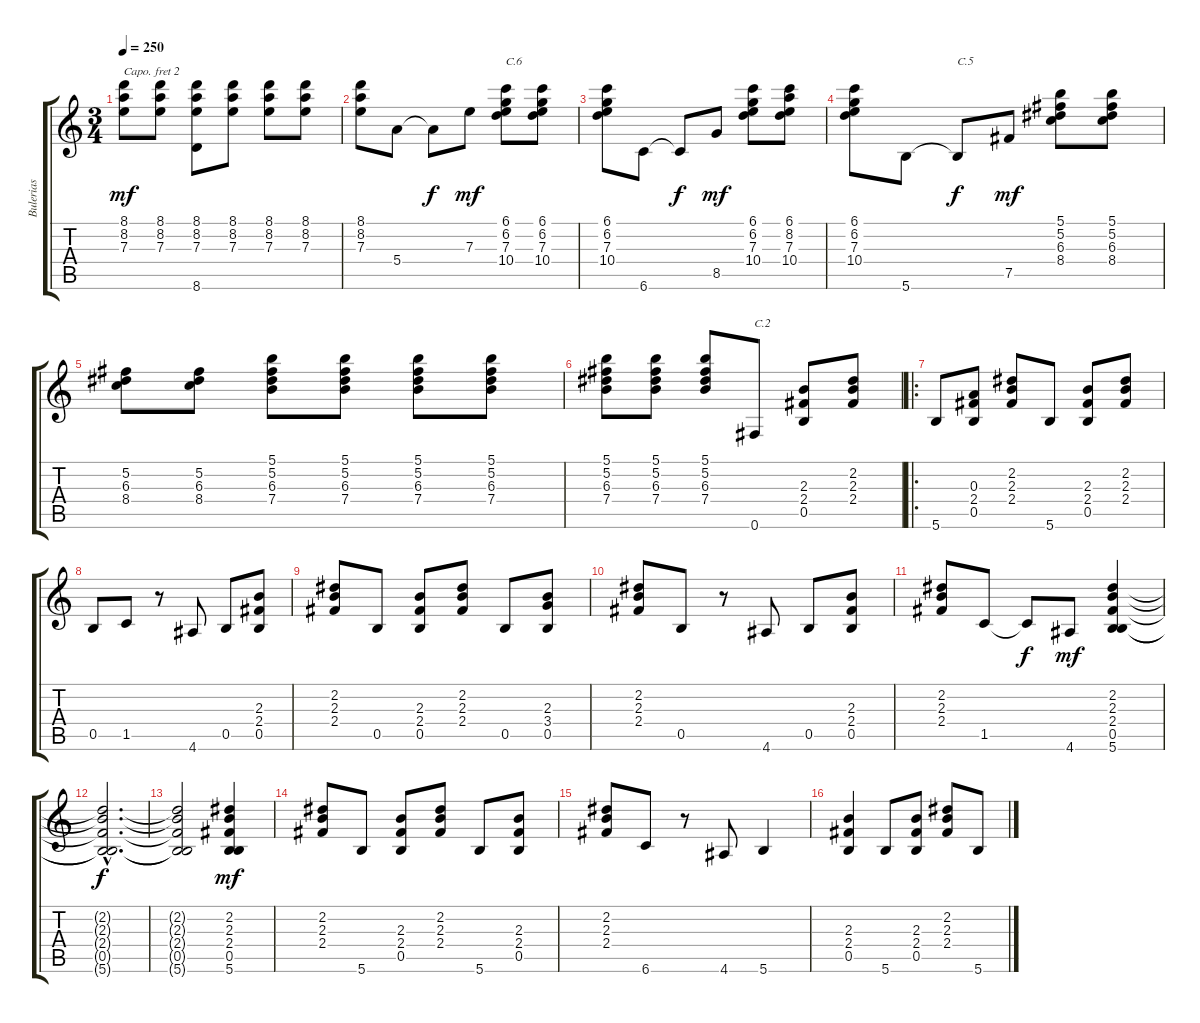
\track ("Bulerias" "Bulerias") {instrument acousticguitarnylon}
\staff {score tabs}
\capo 2
\tuning (E4 B3 G3 D3 A2 E2) {hide}
\ts (3 4)
\tempo 250
\clef g2
\ks c
(8.1 8.2 7.3).8{dy mf} (8.1 8.2 7.3).8 (8.1 8.2 7.3 8.6).8 (8.1 8.2 7.3).8 (8.1 8.2 7.3).8 (8.1 8.2 7.3).8 |
(8.1 8.2 7.3).8 5.4.8 5.4{t}.8{dy f} 7.3.8{dy mf} (6.1 6.2 7.3 10.4).8{txt "C.6"} (6.1 6.2 7.3 10.4).8 |
(6.1 6.2 7.3 10.4).8 6.6.8 6.6{t}.8{dy f} 8.5.8{dy mf} (6.1 6.2 7.3 10.4).8 (6.1 8.2 7.3 10.4).8 |
(6.1 6.2 7.3 10.4).8 5.6.8 5.6{t}.8{txt "C.5" dy f} 7.5.8{dy mf} (5.1 5.2 6.3 8.4).8 (5.1 5.2 6.3 8.4).8 |
(5.2 6.3 8.4).8 (5.2 6.3 8.4).8 (5.1 5.2 6.3 7.4).8 (5.1 5.2 6.3 7.4).8 (5.1 5.2 6.3 7.4).8 (5.1 5.2 6.3 7.4).8 |
(5.1 5.2 6.3 7.4).8 (5.1 5.2 6.3 7.4).8 (5.1 5.2 6.3 7.4).8 0.6.8{txt "C.2"} (2.3 2.4 0.5).8 (2.2 2.3 2.4).8 |
\ro
5.6.8 (0.3 2.4 0.5).8 (2.2 2.3 2.4).8 5.6.8 (2.3 2.4 0.5).8 (2.2 2.3 2.4).8 |
0.5.8 1.5.8 r.8 4.6.8 0.5.8 (2.3 2.4 0.5).8 |
(2.2 2.3 2.4).8 0.5.8 (2.3 2.4 0.5).8 (2.2 2.3 2.4).8 0.5.8 (2.3 3.4 0.5).8 |
(2.2 2.3 2.4).8 0.5.8 r.8 4.6.8 0.5.8 (2.3 2.4 0.5).8 |
(2.2 2.3 2.4).8 1.5.8 1.5{t}.8{dy f} 4.6.8{dy mf} (2.2 2.3 2.4 0.5 5.6).4 |
(2.2{hac t} 2.3{hac t} 2.4{hac t} 0.5{t} 5.6{hac t}).2{d dy f} |
(2.2{t} 2.3{t} 2.4{t} 0.5{t} 5.6{t}).2 (2.2 2.3 2.4 0.5 5.6).4{dy mf} |
(2.2 2.3 2.4).8 5.6.8 (2.3 2.4 0.5).8 (2.2 2.3 2.4).8 5.6.8 (2.3 2.4 0.5).8 |
(2.2 2.3 2.4).8 6.6.8 r.8 4.6.8 5.6.4 |
(2.3 2.4 0.5).4 5.6.8 (2.3 2.4 0.5).8 (2.2 2.3 2.4).8 5.6.8
